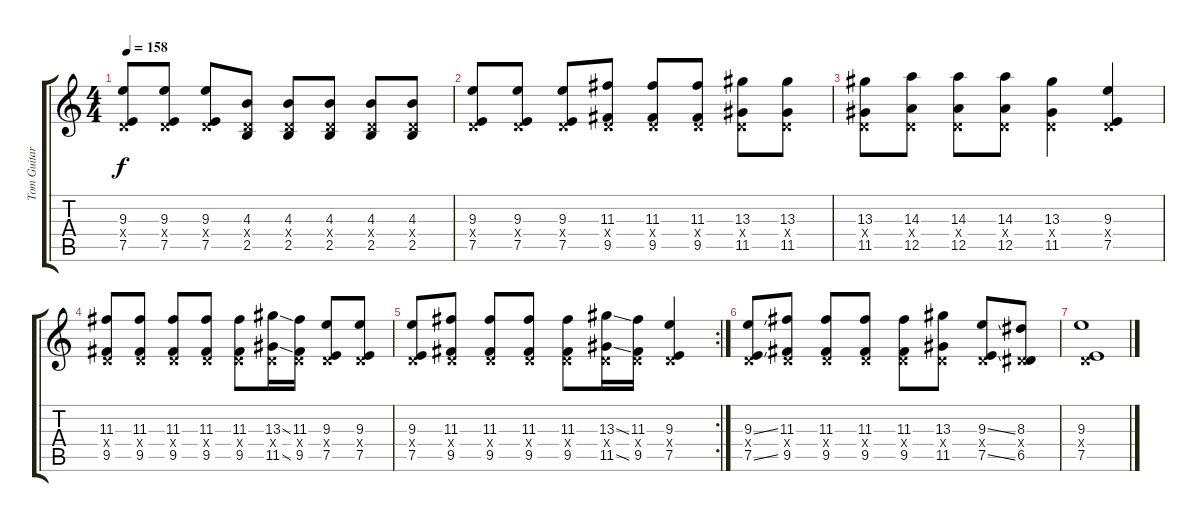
\track ("Tom Guitar Distorsion2" "Tom Guitar") {instrument distortionguitar}
\staff {score tabs}
\tuning (E4 B3 G3 D3 A2 E2) {hide}
\ts (4 4)
\tempo 158
\clef g2
\ks c
(9.3 0.4{x} 7.5).8{dy f} (9.3 0.4{x} 7.5).8 (9.3 0.4{x} 7.5).8 (4.3 0.4{x} 2.5).8 (4.3 0.4{x} 2.5).8 (4.3 0.4{x} 2.5).8 (4.3 0.4{x} 2.5).8 (4.3 0.4{x} 2.5).8 |
(9.3 0.4{x} 7.5).8 (9.3 0.4{x} 7.5).8 (9.3 0.4{x} 7.5).8 (11.3 0.4{x} 9.5).8 (11.3 0.4{x} 9.5).8 (11.3 0.4{x} 9.5).8 (13.3 0.4{x} 11.5).8 (13.3 0.4{x} 11.5).8 |
(13.3 0.4{x} 11.5).8 (14.3 0.4{x} 12.5).8 (14.3 0.4{x} 12.5).8 (14.3 0.4{x} 12.5).8 (13.3 0.4{x} 11.5).4 (9.3 0.4{x} 7.5).4 |
(11.3 0.4{x} 9.5).8 (11.3 0.4{x} 9.5).8 (11.3 0.4{x} 9.5).8 (11.3 0.4{x} 9.5).8 (11.3 0.4{x} 9.5).8 (13.3{ss} 0.4{x} 11.5{ss}).16 (11.3 0.4{x} 9.5).16 (9.3 0.4{x} 7.5).8 (9.3 0.4{x} 7.5).8 |
\rc 2
(9.3 0.4{x} 7.5).8 (11.3 0.4{x} 9.5).8 (11.3 0.4{x} 9.5).8 (11.3 0.4{x} 9.5).8 (11.3 0.4{x} 9.5).8 (13.3{ss} 0.4{x} 11.5{ss}).16 (11.3 0.4{x} 9.5).16 (9.3 0.4{x} 7.5).4 |
(9.3{ss} 0.4{x} 7.5{ss}).8 (11.3 0.4{x} 9.5).8 (11.3 0.4{x} 9.5).8 (11.3 0.4{x} 9.5).8 (11.3 0.4{x} 9.5).8 (13.3 0.4{x} 11.5).8 (9.3{ss} 0.4{x} 7.5{ss}).8 (8.3 0.4{x} 6.5).8 |
(9.3 0.4{x} 7.5).1
